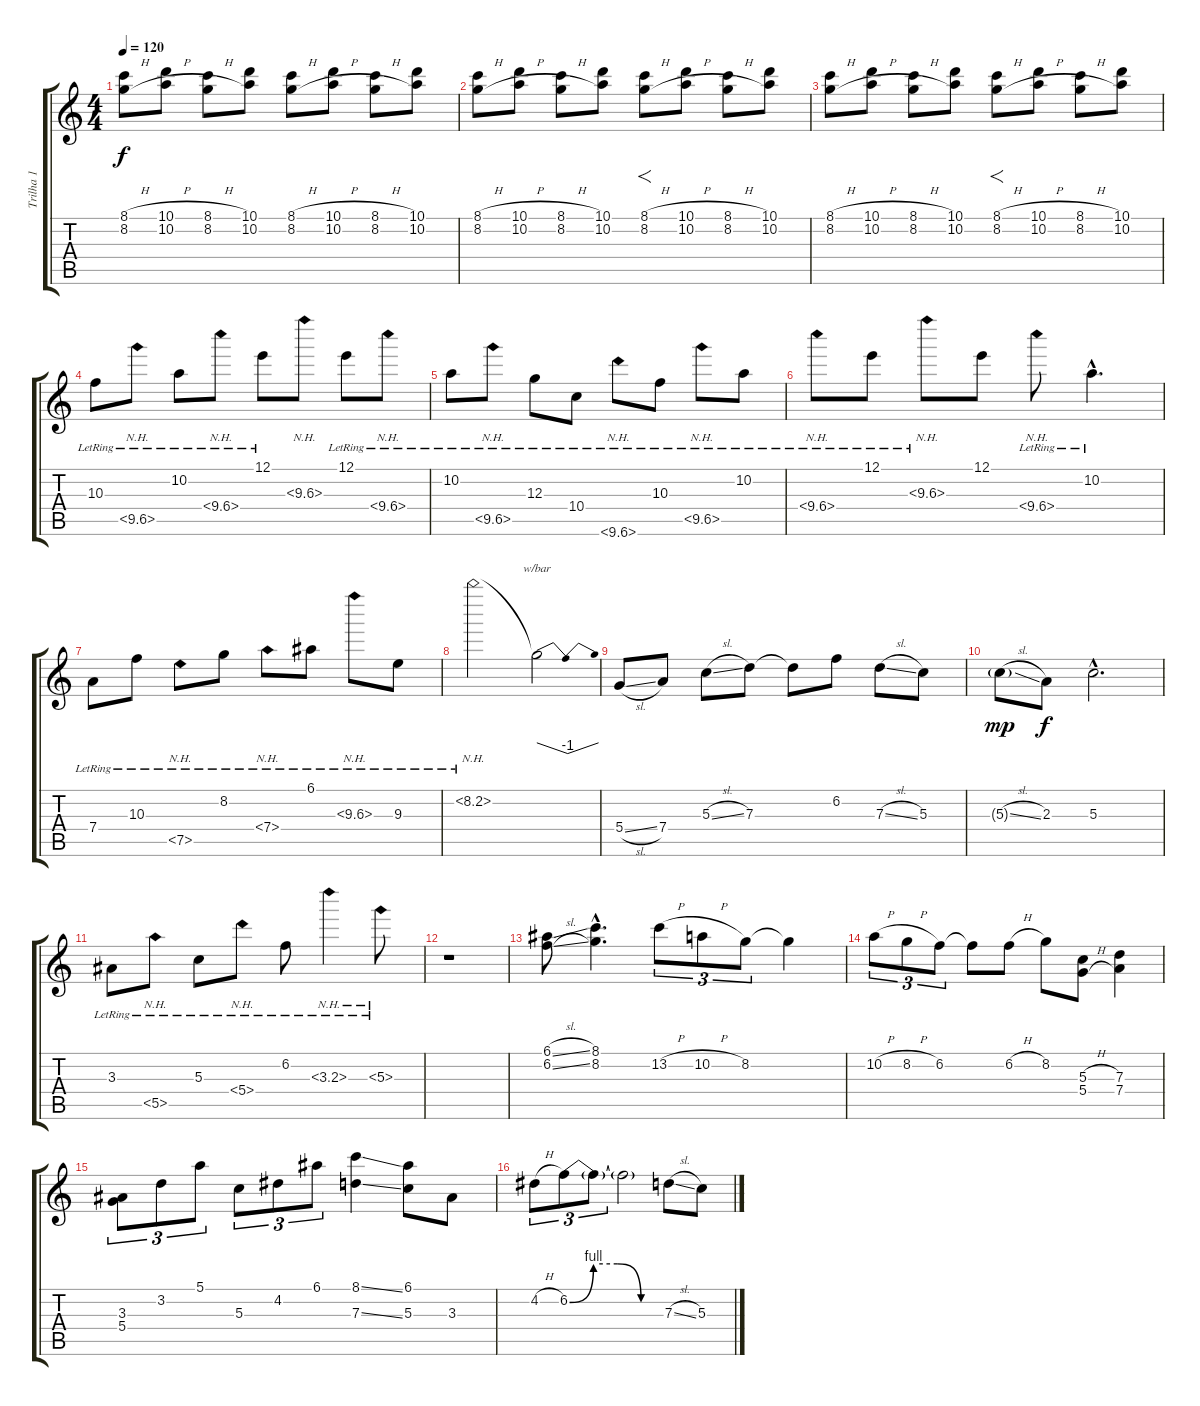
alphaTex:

\track ("Trilha 1" "Trilha 1") {instrument electricguitarclean}
\staff {score tabs}
\tuning (E4 B3 G3 D3 A2 E2) {hide}
\ts (4 4)
\tempo 120
\clef g2
\ks c
(8.1{h} 8.2{h}).8{dy f} (10.1{h} 10.2{h}).8 (8.1{h} 8.2{h}).8 (10.1 10.2).8 (8.1{h} 8.2{h}).8 (10.1{h} 10.2{h}).8 (8.1{h} 8.2{h}).8 (10.1 10.2).8 |
(8.1{h} 8.2{h}).8 (10.1{h} 10.2{h}).8 (8.1{h} 8.2{h}).8 (10.1 10.2).8 (8.1{h} 8.2{h}).8{f} (10.1{h} 10.2{h}).8 (8.1{h} 8.2{h}).8 (10.1 10.2).8 |
(8.1{h} 8.2{h}).8 (10.1{h} 10.2{h}).8 (8.1{h} 8.2{h}).8 (10.1 10.2).8 (8.1{h} 8.2{h}).8{f} (10.1{h} 10.2{h}).8 (8.1{h} 8.2{h}).8 (10.1 10.2).8 |
10.3{lr}.8 10.5{nh lr}.8 10.2{lr}.8 10.4{nh lr}.8 12.1{lr}.8 10.3{nh}.8 12.1{lr}.8 10.4{nh lr}.8 |
10.2{lr}.8 10.5{nh lr}.8 12.3{lr}.8 10.4{lr}.8 10.6{nh lr}.8 10.3{lr}.8 10.5{nh lr}.8 10.2{lr}.8 |
10.4{nh lr}.8 12.1{lr}.8 10.3{nh lr}.8 12.1.8 10.4{nh lr}.8 10.2{hac lr}.4{d} |
7.4{lr}.8 10.3{lr}.8 7.5{nh lr}.8 8.2{lr}.8 7.4{nh lr}.8 6.1{lr}.8 10.3{nh lr}.8 9.3{lr}.8 |
8.2{nh lr}.2 8.2{t}.2{tbe (dip default 0 0 30 -4 60 0)} |
5.4{sl}.8 7.4.8 5.3{sl}.8 7.3.8 7.3{t}.8 6.2.8 7.3{sl}.8 5.3.8 |
5.3{sl g}.8{dy mp} 2.3.8{dy f} 5.3{hac}.2{d} |
3.3{lr}.8 5.5{nh lr}.8 5.3{lr}.8 5.4{nh lr}.8 6.2{lr}.8 3.3{nh lr}.4 5.3{nh lr}.8 |
r.1 |
(6.1{sl} 6.2{sl}).8 (8.1{hac} 8.2{hac}).4{d} 13.2{h}.8{tu (3 2)} 10.2{h}.8{tu (3 2)} 8.2.8{tu (3 2)} 8.2{t}.4 |
10.2{h}.8{tu (3 2)} 8.2{h}.8{tu (3 2)} 6.2.8{tu (3 2)} 6.2{t}.8 6.2{h}.8 8.2.8 (5.3{h} 5.4{h}).8 (7.3 7.4).4 |
(3.3 5.4).8{tu (3 2)} 3.2.8{tu (3 2)} 5.1.8{tu (3 2)} 5.3.8{tu (3 2)} 4.2.8{tu (3 2)} 6.1.8{tu (3 2)} (8.1{ss} 7.3{ss}).4 (6.1 5.3).8 3.3.8 |
4.2{h}.8{tu (3 2)} 6.2{be (custom 0 0 15 4 30 4 45 0 60 0)}.8{tu (3 2)} 6.2{t}.8{tu (3 2)} 6.2{t}.2 7.3{sl}.8 5.3.8
